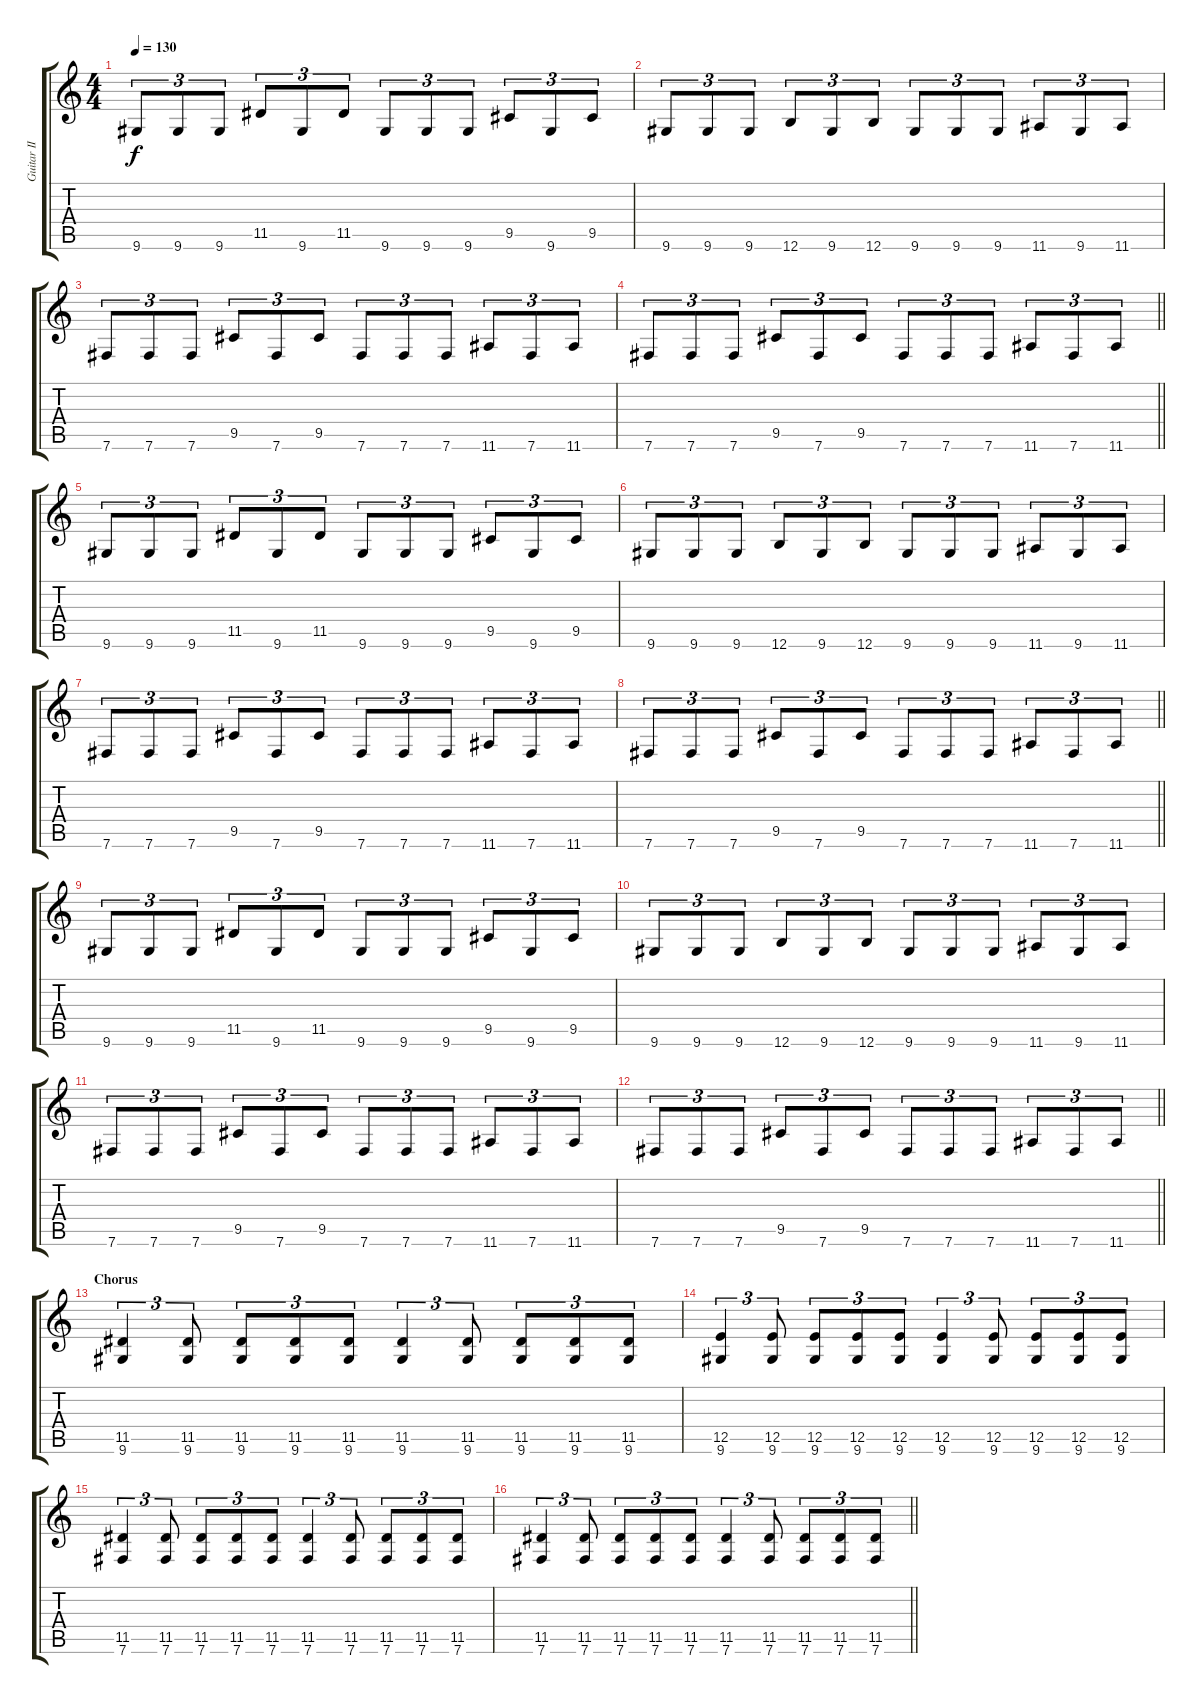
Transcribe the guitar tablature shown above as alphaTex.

\track ("Guitar II" "Guitar II") {instrument distortionguitar}
\staff {score tabs}
\tuning (B3 Gb3 D3 A2 E2 B1) {hide}
\ts (4 4)
\section ("" "")
\tempo 130
\clef g2
\ks c
9.6.8{tu (3 2) dy f} 9.6.8{tu (3 2)} 9.6.8{tu (3 2)} 11.5.8{tu (3 2)} 9.6.8{tu (3 2)} 11.5.8{tu (3 2)} 9.6.8{tu (3 2)} 9.6.8{tu (3 2)} 9.6.8{tu (3 2)} 9.5.8{tu (3 2)} 9.6.8{tu (3 2)} 9.5.8{tu (3 2)} |
9.6.8{tu (3 2)} 9.6.8{tu (3 2)} 9.6.8{tu (3 2)} 12.6.8{tu (3 2)} 9.6.8{tu (3 2)} 12.6.8{tu (3 2)} 9.6.8{tu (3 2)} 9.6.8{tu (3 2)} 9.6.8{tu (3 2)} 11.6.8{tu (3 2)} 9.6.8{tu (3 2)} 11.6.8{tu (3 2)} |
7.6.8{tu (3 2)} 7.6.8{tu (3 2)} 7.6.8{tu (3 2)} 9.5.8{tu (3 2)} 7.6.8{tu (3 2)} 9.5.8{tu (3 2)} 7.6.8{tu (3 2)} 7.6.8{tu (3 2)} 7.6.8{tu (3 2)} 11.6.8{tu (3 2)} 7.6.8{tu (3 2)} 11.6.8{tu (3 2)} |
\barLineRight lightlight
7.6.8{tu (3 2)} 7.6.8{tu (3 2)} 7.6.8{tu (3 2)} 9.5.8{tu (3 2)} 7.6.8{tu (3 2)} 9.5.8{tu (3 2)} 7.6.8{tu (3 2)} 7.6.8{tu (3 2)} 7.6.8{tu (3 2)} 11.6.8{tu (3 2)} 7.6.8{tu (3 2)} 11.6.8{tu (3 2)} |
\section ("" "")
9.6.8{tu (3 2)} 9.6.8{tu (3 2)} 9.6.8{tu (3 2)} 11.5.8{tu (3 2)} 9.6.8{tu (3 2)} 11.5.8{tu (3 2)} 9.6.8{tu (3 2)} 9.6.8{tu (3 2)} 9.6.8{tu (3 2)} 9.5.8{tu (3 2)} 9.6.8{tu (3 2)} 9.5.8{tu (3 2)} |
9.6.8{tu (3 2)} 9.6.8{tu (3 2)} 9.6.8{tu (3 2)} 12.6.8{tu (3 2)} 9.6.8{tu (3 2)} 12.6.8{tu (3 2)} 9.6.8{tu (3 2)} 9.6.8{tu (3 2)} 9.6.8{tu (3 2)} 11.6.8{tu (3 2)} 9.6.8{tu (3 2)} 11.6.8{tu (3 2)} |
7.6.8{tu (3 2)} 7.6.8{tu (3 2)} 7.6.8{tu (3 2)} 9.5.8{tu (3 2)} 7.6.8{tu (3 2)} 9.5.8{tu (3 2)} 7.6.8{tu (3 2)} 7.6.8{tu (3 2)} 7.6.8{tu (3 2)} 11.6.8{tu (3 2)} 7.6.8{tu (3 2)} 11.6.8{tu (3 2)} |
\barLineRight lightlight
7.6.8{tu (3 2)} 7.6.8{tu (3 2)} 7.6.8{tu (3 2)} 9.5.8{tu (3 2)} 7.6.8{tu (3 2)} 9.5.8{tu (3 2)} 7.6.8{tu (3 2)} 7.6.8{tu (3 2)} 7.6.8{tu (3 2)} 11.6.8{tu (3 2)} 7.6.8{tu (3 2)} 11.6.8{tu (3 2)} |
\section ("" "")
9.6.8{tu (3 2)} 9.6.8{tu (3 2)} 9.6.8{tu (3 2)} 11.5.8{tu (3 2)} 9.6.8{tu (3 2)} 11.5.8{tu (3 2)} 9.6.8{tu (3 2)} 9.6.8{tu (3 2)} 9.6.8{tu (3 2)} 9.5.8{tu (3 2)} 9.6.8{tu (3 2)} 9.5.8{tu (3 2)} |
9.6.8{tu (3 2)} 9.6.8{tu (3 2)} 9.6.8{tu (3 2)} 12.6.8{tu (3 2)} 9.6.8{tu (3 2)} 12.6.8{tu (3 2)} 9.6.8{tu (3 2)} 9.6.8{tu (3 2)} 9.6.8{tu (3 2)} 11.6.8{tu (3 2)} 9.6.8{tu (3 2)} 11.6.8{tu (3 2)} |
7.6.8{tu (3 2)} 7.6.8{tu (3 2)} 7.6.8{tu (3 2)} 9.5.8{tu (3 2)} 7.6.8{tu (3 2)} 9.5.8{tu (3 2)} 7.6.8{tu (3 2)} 7.6.8{tu (3 2)} 7.6.8{tu (3 2)} 11.6.8{tu (3 2)} 7.6.8{tu (3 2)} 11.6.8{tu (3 2)} |
\barLineRight lightlight
7.6.8{tu (3 2)} 7.6.8{tu (3 2)} 7.6.8{tu (3 2)} 9.5.8{tu (3 2)} 7.6.8{tu (3 2)} 9.5.8{tu (3 2)} 7.6.8{tu (3 2)} 7.6.8{tu (3 2)} 7.6.8{tu (3 2)} 11.6.8{tu (3 2)} 7.6.8{tu (3 2)} 11.6.8{tu (3 2)} |
\section ("" "Chorus")
(11.5 9.6).4{tu (3 2)} (11.5 9.6).8{tu (3 2)} (11.5 9.6).8{tu (3 2)} (11.5 9.6).8{tu (3 2)} (11.5 9.6).8{tu (3 2)} (11.5 9.6).4{tu (3 2)} (11.5 9.6).8{tu (3 2)} (11.5 9.6).8{tu (3 2)} (11.5 9.6).8{tu (3 2)} (11.5 9.6).8{tu (3 2)} |
(12.5 9.6).4{tu (3 2)} (12.5 9.6).8{tu (3 2)} (12.5 9.6).8{tu (3 2)} (12.5 9.6).8{tu (3 2)} (12.5 9.6).8{tu (3 2)} (12.5 9.6).4{tu (3 2)} (12.5 9.6).8{tu (3 2)} (12.5 9.6).8{tu (3 2)} (12.5 9.6).8{tu (3 2)} (12.5 9.6).8{tu (3 2)} |
(11.5 7.6).4{tu (3 2)} (11.5 7.6).8{tu (3 2)} (11.5 7.6).8{tu (3 2)} (11.5 7.6).8{tu (3 2)} (11.5 7.6).8{tu (3 2)} (11.5 7.6).4{tu (3 2)} (11.5 7.6).8{tu (3 2)} (11.5 7.6).8{tu (3 2)} (11.5 7.6).8{tu (3 2)} (11.5 7.6).8{tu (3 2)} |
\barLineRight lightlight
(11.5 7.6).4{tu (3 2)} (11.5 7.6).8{tu (3 2)} (11.5 7.6).8{tu (3 2)} (11.5 7.6).8{tu (3 2)} (11.5 7.6).8{tu (3 2)} (11.5 7.6).4{tu (3 2)} (11.5 7.6).8{tu (3 2)} (11.5 7.6).8{tu (3 2)} (11.5 7.6).8{tu (3 2)} (11.5 7.6).8{tu (3 2)}
